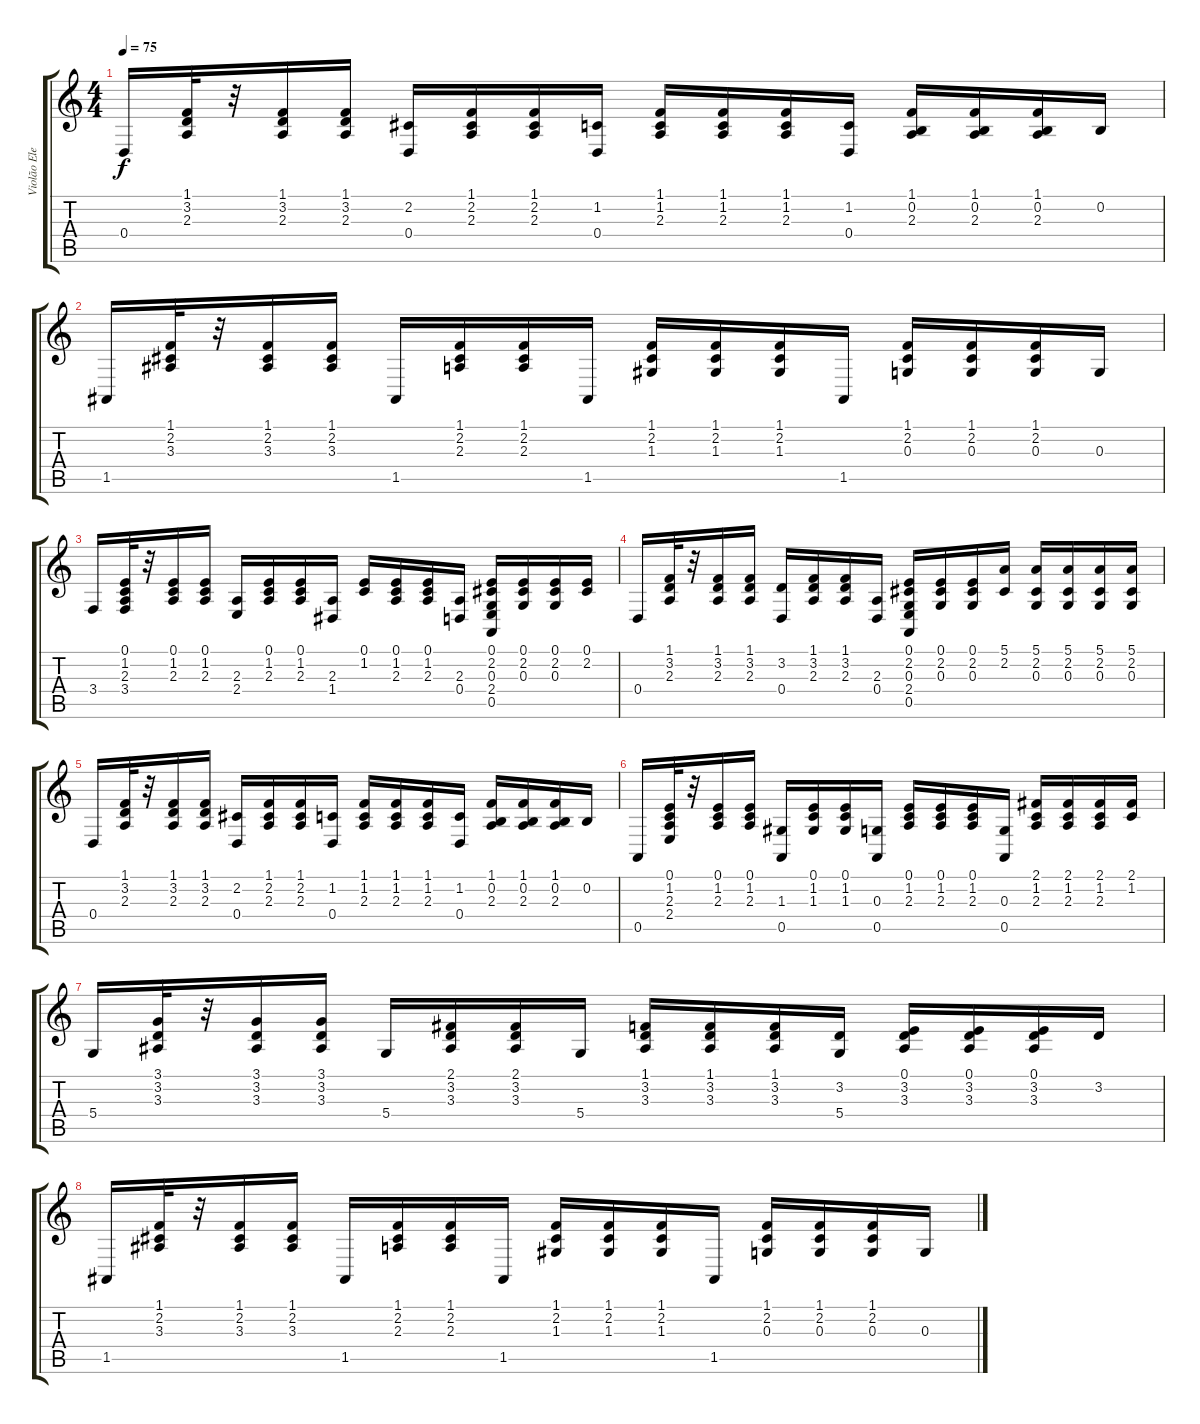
\track ("Violão Elec." "Violão Ele") {instrument clavinet}
\staff {score tabs}
\tuning (E4 B3 G3 D3 A2 E2) {hide}
\ts (4 4)
\tempo 75
\clef g2
\ks c
0.4.16{dy f} (1.1 3.2 2.3).32 r.32 (1.1 3.2 2.3).16 (1.1 3.2 2.3).16 (2.2 0.4).16 (1.1 2.2 2.3).16 (1.1 2.2 2.3).16 (1.2 0.4).16 (1.1 1.2 2.3).16 (1.1 1.2 2.3).16 (1.1 1.2 2.3).16 (1.2 0.4).16 (1.1 0.2 2.3).16 (1.1 0.2 2.3).16 (1.1 0.2 2.3).16 0.2.16 |
1.5.16 (1.1 2.2 3.3).32 r.32 (1.1 2.2 3.3).16 (1.1 2.2 3.3).16 1.5.16 (1.1 2.2 2.3).16 (1.1 2.2 2.3).16 1.5.16 (1.1 2.2 1.3).16 (1.1 2.2 1.3).16 (1.1 2.2 1.3).16 1.5.16 (1.1 2.2 0.3).16 (1.1 2.2 0.3).16 (1.1 2.2 0.3).16 0.3.16 |
3.4.16 (0.1 1.2 2.3 3.4).32 r.32 (0.1 1.2 2.3).16 (0.1 1.2 2.3).16 (2.3 2.4).16 (0.1 1.2 2.3).16 (0.1 1.2 2.3).16 (2.3 1.4).16 (0.1 1.2).16 (0.1 1.2 2.3).16 (0.1 1.2 2.3).16 (2.3 0.4).16 (0.1 2.2 0.3 2.4 0.5).16 (0.1 2.2 0.3).16 (0.1 2.2 0.3).16 (0.1 2.2).16 |
0.4.16 (1.1 3.2 2.3).32 r.32 (1.1 3.2 2.3).16 (1.1 3.2 2.3).16 (3.2 0.4).16 (1.1 3.2 2.3).16 (1.1 3.2 2.3).16 (2.3 0.4).16 (0.1 2.2 0.3 2.4 0.5).16 (0.1 2.2 0.3).16 (0.1 2.2 0.3).16 (5.1 2.2).16 (5.1 2.2 0.3).16 (5.1 2.2 0.3).16 (5.1 2.2 0.3).16 (5.1 2.2 0.3).16 |
0.4.16 (1.1 3.2 2.3).32 r.32 (1.1 3.2 2.3).16 (1.1 3.2 2.3).16 (2.2 0.4).16 (1.1 2.2 2.3).16 (1.1 2.2 2.3).16 (1.2 0.4).16 (1.1 1.2 2.3).16 (1.1 1.2 2.3).16 (1.1 1.2 2.3).16 (1.2 0.4).16 (1.1 0.2 2.3).16 (1.1 0.2 2.3).16 (1.1 0.2 2.3).16 0.2.16 |
0.5.16 (0.1 1.2 2.3 2.4).32 r.32 (0.1 1.2 2.3).16 (0.1 1.2 2.3).16 (1.3 0.5).16 (0.1 1.2 1.3).16 (0.1 1.2 1.3).16 (0.3 0.5).16 (0.1 1.2 2.3).16 (0.1 1.2 2.3).16 (0.1 1.2 2.3).16 (0.3 0.5).16 (2.1 1.2 2.3).16 (2.1 1.2 2.3).16 (2.1 1.2 2.3).16 (2.1 1.2).16 |
5.4.16 (3.1 3.2 3.3).32 r.32 (3.1 3.2 3.3).16 (3.1 3.2 3.3).16 5.4.16 (2.1 3.2 3.3).16 (2.1 3.2 3.3).16 5.4.16 (1.1 3.2 3.3).16 (1.1 3.2 3.3).16 (1.1 3.2 3.3).16 (3.2 5.4).16 (0.1 3.2 3.3).16 (0.1 3.2 3.3).16 (0.1 3.2 3.3).16 3.2.16 |
1.5.16 (1.1 2.2 3.3).32 r.32 (1.1 2.2 3.3).16 (1.1 2.2 3.3).16 1.5.16 (1.1 2.2 2.3).16 (1.1 2.2 2.3).16 1.5.16 (1.1 2.2 1.3).16 (1.1 2.2 1.3).16 (1.1 2.2 1.3).16 1.5.16 (1.1 2.2 0.3).16 (1.1 2.2 0.3).16 (1.1 2.2 0.3).16 0.3.16
